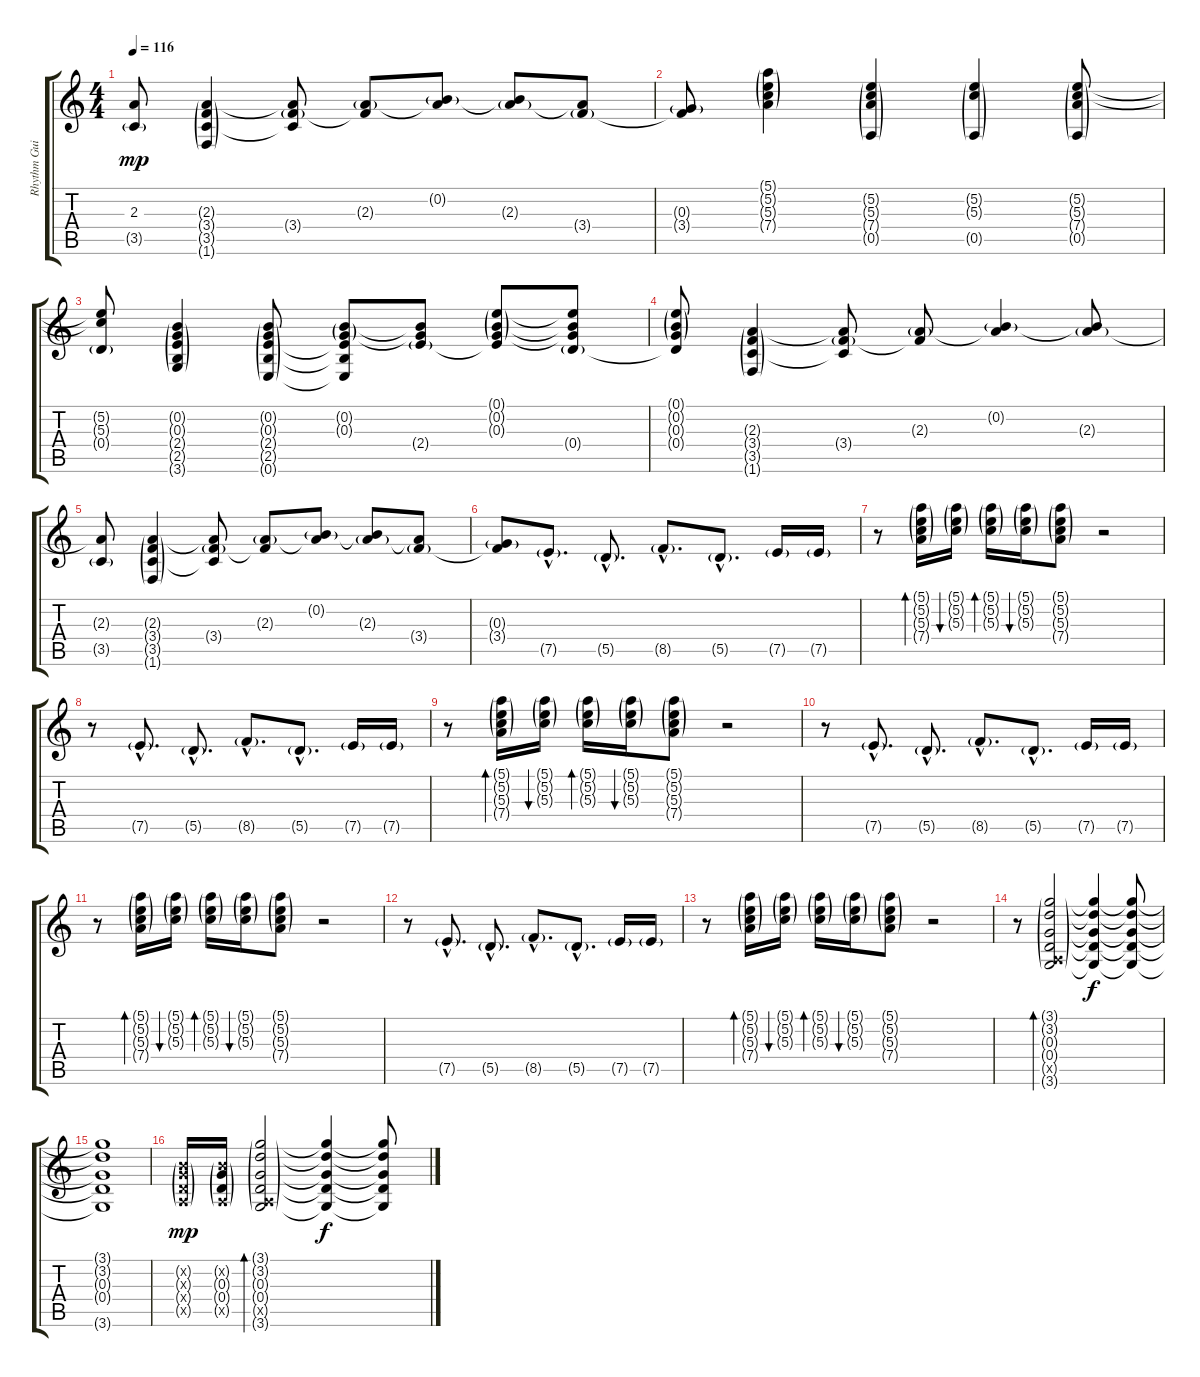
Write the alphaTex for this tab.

\track ("Rhythm Guitar 1 Echo" "Rhythm Gui") {instrument distortionguitar}
\staff {score tabs}
\tuning (E4 B3 G3 D3 A2 E2) {hide}
\ts (4 4)
\tempo 116
\clef g2
\ks c
(2.3{t} 3.5{g}).8{dy mp} (2.3{g} 3.4{g} 3.5{g} 1.6{g}).4 (2.3{t} 3.4{g} 3.5{t}).8 (2.3{g} 3.4{t}).8 (0.2{g} 2.3{t}).8 (0.2{t} 2.3{g}).8 (2.3{t} 3.4{g}).8 |
(0.3{g} 3.4{t}).8 (5.1{g} 5.2{g} 5.3{g} 7.4{g}).4 (5.2{g} 5.3{g} 7.4{g} 0.5{g}).4 (5.2{g} 5.3{g} 0.5{g}).4 (5.2{g} 5.3{g} 7.4{g} 0.5{g}).8 |
(5.2{t} 5.3{t} 0.4{g}).8 (0.2{g} 0.3{g} 2.4{g} 2.5{g} 3.6{g}).4 (0.2{g} 0.3{g} 2.4{g} 2.5{g} 0.6{g}).8 (0.2{g} 0.3{g} 2.4{t} 2.5{t} 0.6{t}).8 (0.2{t} 0.3{t} 2.4{g}).8 (0.1{g} 0.2{g} 0.3{g} 2.4{t}).8 (0.1{t} 0.2{t} 0.3{t} 0.4{g}).8 |
(0.1{g} 0.2{g} 0.3{g} 0.4{t}).8 (2.3{g} 3.4{g} 3.5{g} 1.6{g}).4 (2.3{t} 3.4{g} 3.5{t}).8 (2.3{g} 3.4{t}).8 (0.2{g} 2.3{t}).4 (0.2{t} 2.3{g}).8 |
(2.3{t} 3.5{g}).8 (2.3{g} 3.4{g} 3.5{g} 1.6{g}).4 (2.3{t} 3.4{g} 3.5{t}).8 (2.3{g} 3.4{t}).8 (0.2{g} 2.3{t}).8 (0.2{t} 2.3{g}).8 (2.3{t} 3.4{g}).8 |
(0.3{g} 3.4{t}).8 7.5{g hac}.8{d} 5.5{g hac}.8{d} 8.5{g hac}.8{d} 5.5{g hac}.8{d} 7.5{g}.16 7.5{g}.16 |
r.8 (5.1{g} 5.2{g} 5.3{g} 7.4{g}).16{bd 30} (5.1{g} 5.2{g} 5.3{g}).16{bu 30} (5.1{g} 5.2{g} 5.3{g}).16{bd 30} (5.1{g} 5.2{g} 5.3{g}).16{bu 30} (5.1{g} 5.2{g} 5.3{g} 7.4{g}).8 r.2 |
r.8 7.5{g hac}.8{d} 5.5{g hac}.8{d} 8.5{g hac}.8{d} 5.5{g hac}.8{d} 7.5{g}.16 7.5{g}.16 |
r.8 (5.1{g} 5.2{g} 5.3{g} 7.4{g}).16{bd 30} (5.1{g} 5.2{g} 5.3{g}).16{bu 30} (5.1{g} 5.2{g} 5.3{g}).16{bd 30} (5.1{g} 5.2{g} 5.3{g}).16{bu 30} (5.1{g} 5.2{g} 5.3{g} 7.4{g}).8 r.2 |
r.8 7.5{g hac}.8{d} 5.5{g hac}.8{d} 8.5{g hac}.8{d} 5.5{g hac}.8{d} 7.5{g}.16 7.5{g}.16 |
r.8 (5.1{g} 5.2{g} 5.3{g} 7.4{g}).16{bd 30} (5.1{g} 5.2{g} 5.3{g}).16{bu 30} (5.1{g} 5.2{g} 5.3{g}).16{bd 30} (5.1{g} 5.2{g} 5.3{g}).16{bu 30} (5.1{g} 5.2{g} 5.3{g} 7.4{g}).8 r.2 |
r.8 7.5{g hac}.8{d} 5.5{g hac}.8{d} 8.5{g hac}.8{d} 5.5{g hac}.8{d} 7.5{g}.16 7.5{g}.16 |
r.8 (5.1{g} 5.2{g} 5.3{g} 7.4{g}).16{bd 30} (5.1{g} 5.2{g} 5.3{g}).16{bu 30} (5.1{g} 5.2{g} 5.3{g}).16{bd 30} (5.1{g} 5.2{g} 5.3{g}).16{bu 30} (5.1{g} 5.2{g} 5.3{g} 7.4{g}).8 r.2 |
r.8 (3.1{g} 3.2{g} 0.3{g} 0.4{g} 0.5{g x} 3.6{g}).2{bd 120} (3.1{t} 3.2{t} 0.3{t} 0.4{t} 3.6{t}).4{dy f} (3.1{t} 3.2{t} 0.3{t} 0.4{t} 3.6{t}).8 |
(3.1{t} 3.2{t} 0.3{t} 0.4{t} 3.6{t}).1 |
(0.2{g x} 0.3{g x} 0.4{g x} 0.5{g x}).16{dy mp} (0.2{g x} 0.3{g} 0.4{g} 0.5{g x}).16 (3.1{g} 3.2{g} 0.3{g} 0.4{g} 0.5{g x} 3.6{g}).2{bd 120} (3.1{t} 3.2{t} 0.3{t} 0.4{t} 3.6{t}).4{dy f} (3.1{t} 3.2{t} 0.3{t} 0.4{t} 3.6{t}).8
